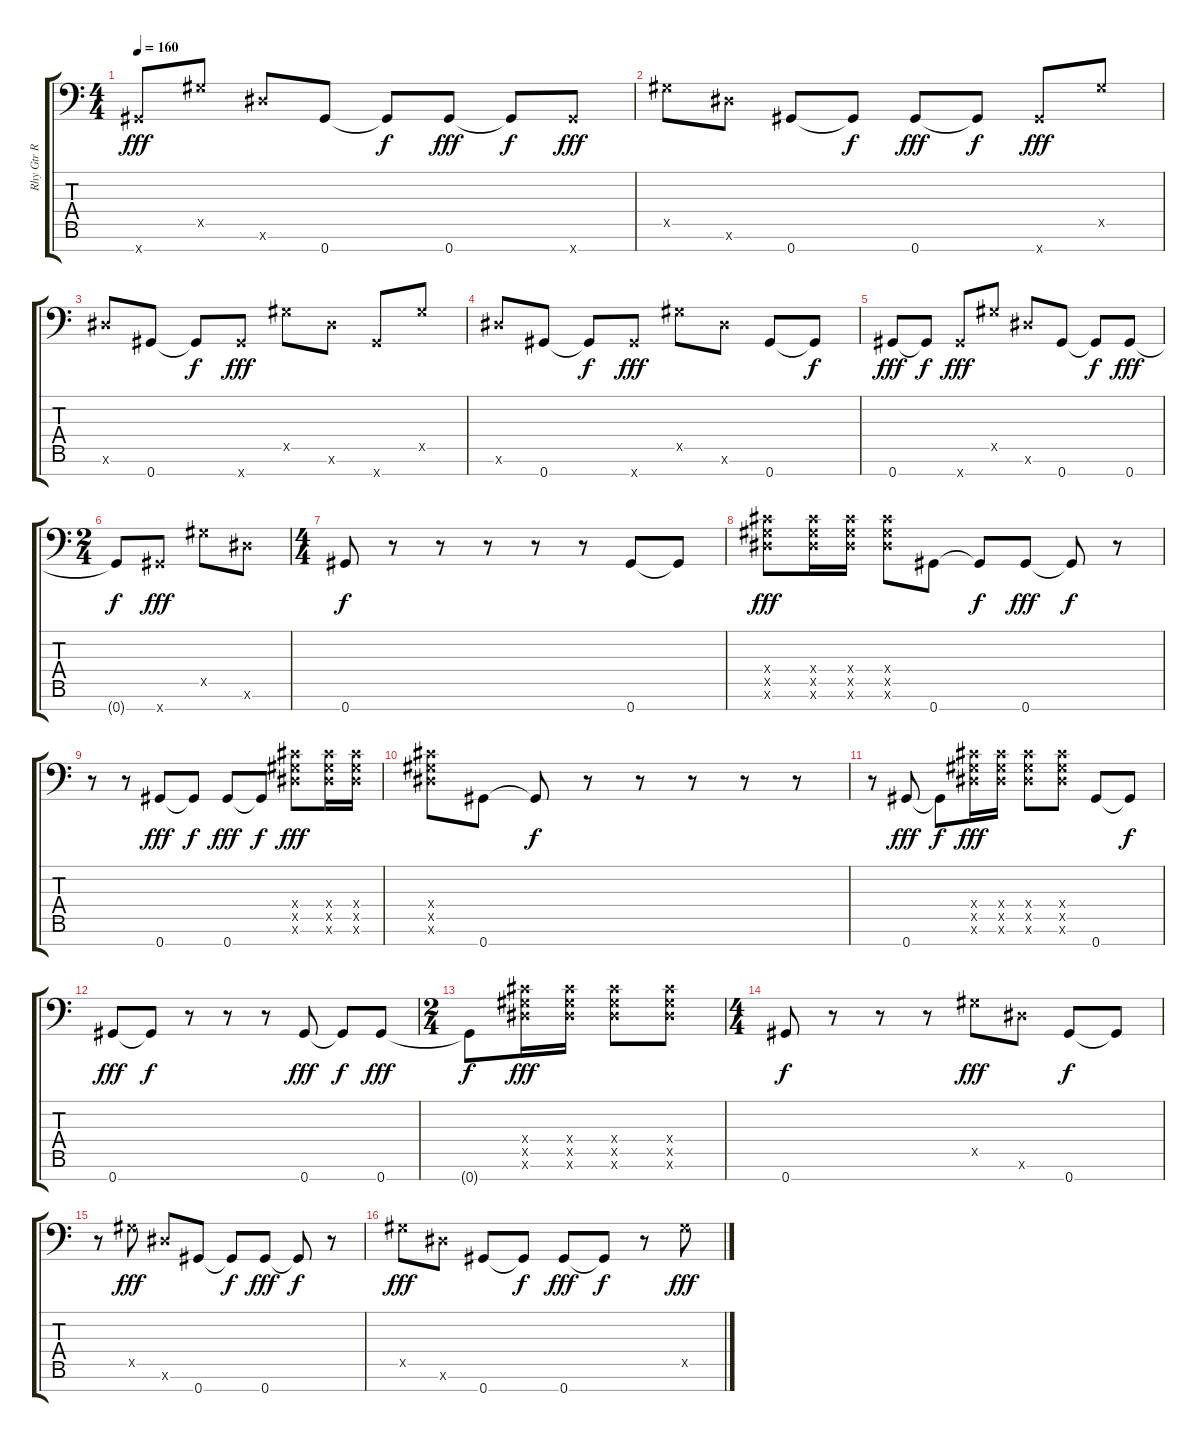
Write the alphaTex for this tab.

\track ("Rhy Gtr R" "Rhy Gtr R") {instrument overdrivenguitar}
\staff {score tabs}
\tuning (Db4 Ab3 Eb3 Db3 Ab2 Eb2 Ab1) {hide}
\ts (4 4)
\tempo 160
\clef f4
\ks c
0.7{x}.8{dy fff} 0.5{x}.8 0.6{x}.8 0.7.8 0.7{t}.8{dy f} 0.7.8{dy fff} 0.7{t}.8{dy f} 0.7{x}.8{dy fff} |
0.5{x}.8 0.6{x}.8 0.7.8 0.7{t}.8{dy f} 0.7.8{dy fff} 0.7{t}.8{dy f} 0.7{x}.8{dy fff} 0.5{x}.8 |
0.6{x}.8 0.7.8 0.7{t}.8{dy f} 0.7{x}.8{dy fff} 0.5{x}.8 0.6{x}.8 0.7{x}.8 0.5{x}.8 |
0.6{x}.8 0.7.8 0.7{t}.8{dy f} 0.7{x}.8{dy fff} 0.5{x}.8 0.6{x}.8 0.7.8 0.7{t}.8{dy f} |
0.7.8{dy fff} 0.7{t}.8{dy f} 0.7{x}.8{dy fff} 0.5{x}.8 0.6{x}.8 0.7.8 0.7{t}.8{dy f} 0.7.8{dy fff} |
\ts (2 4)
0.7{t}.8{dy f} 0.7{x}.8{dy fff} 0.5{x}.8 0.6{x}.8 |
\ts (4 4)
0.7.8{dy f} r.8 r.8 r.8 r.8 r.8 0.7.8 0.7{t}.8 |
(0.4{x} 0.5{x} 0.6{x}).8{dy fff} (0.4{x} 0.5{x} 0.6{x}).16 (0.4{x} 0.5{x} 0.6{x}).16 (0.4{x} 0.5{x} 0.6{x}).8 0.7.8 0.7{t}.8{dy f} 0.7.8{dy fff} 0.7{t}.8{dy f} r.8 |
r.8 r.8 0.7.8{dy fff} 0.7{t}.8{dy f} 0.7.8{dy fff} 0.7{t}.8{dy f} (0.4{x} 0.5{x} 0.6{x}).8{dy fff} (0.4{x} 0.5{x} 0.6{x}).16 (0.4{x} 0.5{x} 0.6{x}).16 |
(0.4{x} 0.5{x} 0.6{x}).8 0.7.8 0.7{t}.8{dy f} r.8 r.8 r.8 r.8 r.8 |
r.8 0.7.8{dy fff} 0.7{t}.8{dy f} (0.4{x} 0.5{x} 0.6{x}).16{dy fff} (0.4{x} 0.5{x} 0.6{x}).16 (0.4{x} 0.5{x} 0.6{x}).8 (0.4{x} 0.5{x} 0.6{x}).8 0.7.8 0.7{t}.8{dy f} |
0.7.8{dy fff} 0.7{t}.8{dy f} r.8 r.8 r.8 0.7.8{dy fff} 0.7{t}.8{dy f} 0.7.8{dy fff} |
\ts (2 4)
0.7{t}.8{dy f} (0.4{x} 0.5{x} 0.6{x}).16{dy fff} (0.4{x} 0.5{x} 0.6{x}).16 (0.4{x} 0.5{x} 0.6{x}).8 (0.4{x} 0.5{x} 0.6{x}).8 |
\ts (4 4)
0.7.8{dy f} r.8 r.8 r.8 0.5{x}.8{dy fff} 0.6{x}.8 0.7.8{dy f} 0.7{t}.8 |
r.8 0.5{x}.8{dy fff} 0.6{x}.8 0.7.8 0.7{t}.8{dy f} 0.7.8{dy fff} 0.7{t}.8{dy f} r.8 |
0.5{x}.8{dy fff} 0.6{x}.8 0.7.8 0.7{t}.8{dy f} 0.7.8{dy fff} 0.7{t}.8{dy f} r.8 0.5{x}.8{dy fff}
